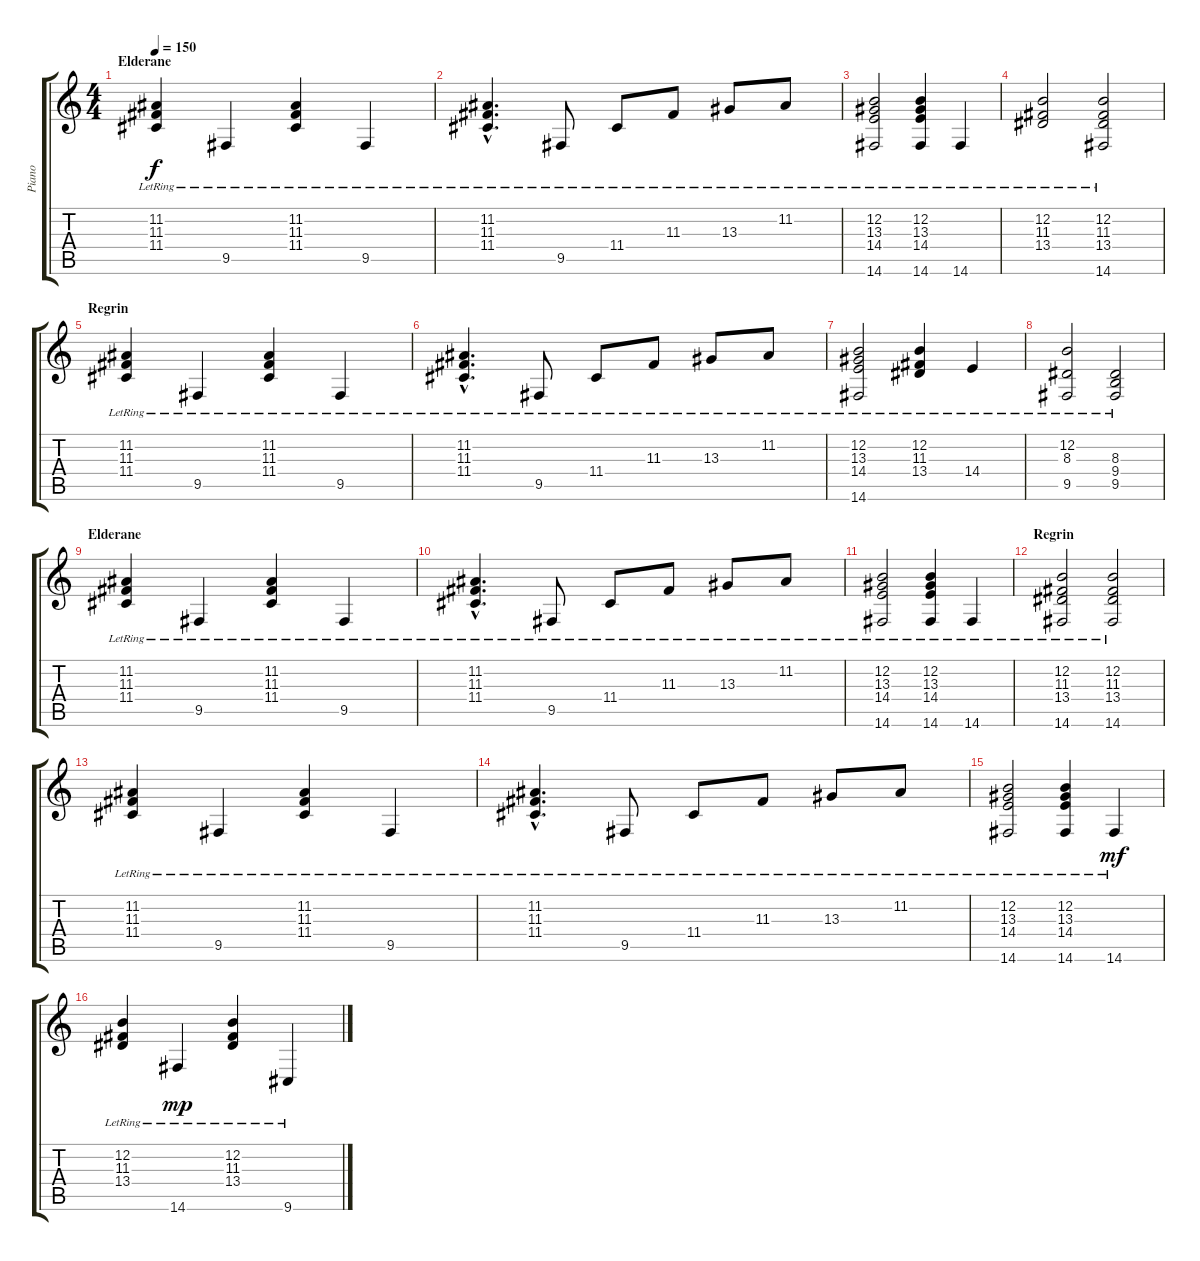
\track ("Piano" "Piano") {instrument acousticgrandpiano}
\staff {score tabs}
\tuning (E4 B3 G3 D3 A2 E2) {hide}
\ts (4 4)
\section ("" "Elderane")
\tempo 150
\clef g2
\ks c
(11.2{lr} 11.3{lr} 11.4{lr}).4{dy f instrument acousticgrandpiano} 9.5{lr}.4 (11.2{lr} 11.3{lr} 11.4{lr}).4 9.5{lr}.4 |
(11.2{hac lr} 11.3{hac lr} 11.4{hac lr}).4{d} 9.5{lr}.8 11.4{lr}.8 11.3{lr}.8 13.3{lr}.8 11.2{lr}.8 |
(12.2{lr} 13.3{lr} 14.4{lr} 14.6{lr}).2 (12.2{lr} 13.3{lr} 14.4{lr} 14.6{lr}).4 14.6{lr}.4 |
(12.2{lr} 11.3{lr} 13.4{lr}).2 (12.2{lr} 11.3{lr} 13.4{lr} 14.6{lr}).2 |
\section ("" "Regrin")
(11.2{lr} 11.3{lr} 11.4{lr}).4 9.5{lr}.4 (11.2{lr} 11.3{lr} 11.4{lr}).4 9.5{lr}.4 |
(11.2{hac lr} 11.3{hac lr} 11.4{hac lr}).4{d} 9.5{lr}.8 11.4{lr}.8 11.3{lr}.8 13.3{lr}.8 11.2{lr}.8 |
(12.2{lr} 13.3{lr} 14.4{lr} 14.6{lr}).2 (12.2{lr} 11.3{lr} 13.4{lr}).4 14.4{lr}.4 |
(12.2{lr} 8.3{lr} 9.5{lr}).2 (8.3{lr} 9.4{lr} 9.5{lr}).2 |
\section ("" "Elderane")
(11.2{lr} 11.3{lr} 11.4{lr}).4 9.5{lr}.4 (11.2{lr} 11.3{lr} 11.4{lr}).4 9.5{lr}.4 |
(11.2{hac lr} 11.3{hac lr} 11.4{hac lr}).4{d} 9.5{lr}.8 11.4{lr}.8 11.3{lr}.8 13.3{lr}.8 11.2{lr}.8 |
(12.2{lr} 13.3{lr} 14.4{lr} 14.6{lr}).2 (12.2{lr} 13.3{lr} 14.4{lr} 14.6{lr}).4 14.6{lr}.4 |
\section ("" "Regrin")
(12.2{lr} 11.3{lr} 13.4{lr} 14.6{lr}).2 (12.2{lr} 11.3{lr} 13.4{lr} 14.6{lr}).2 |
(11.2{lr} 11.3{lr} 11.4{lr}).4 9.5{lr}.4 (11.2{lr} 11.3{lr} 11.4{lr}).4 9.5{lr}.4 |
(11.2{hac lr} 11.3{hac lr} 11.4{hac lr}).4{d} 9.5{lr}.8 11.4{lr}.8 11.3{lr}.8 13.3{lr}.8 11.2{lr}.8 |
(12.2{lr} 13.3{lr} 14.4{lr} 14.6{lr}).2 (12.2{lr} 13.3{lr} 14.4{lr} 14.6{lr}).4 14.6{lr}.4{dy mf} |
(12.2{lr} 11.3{lr} 13.4{lr}).4 14.6{lr}.4{dy mp} (12.2{lr} 11.3{lr} 13.4{lr}).4 9.6{lr}.4
